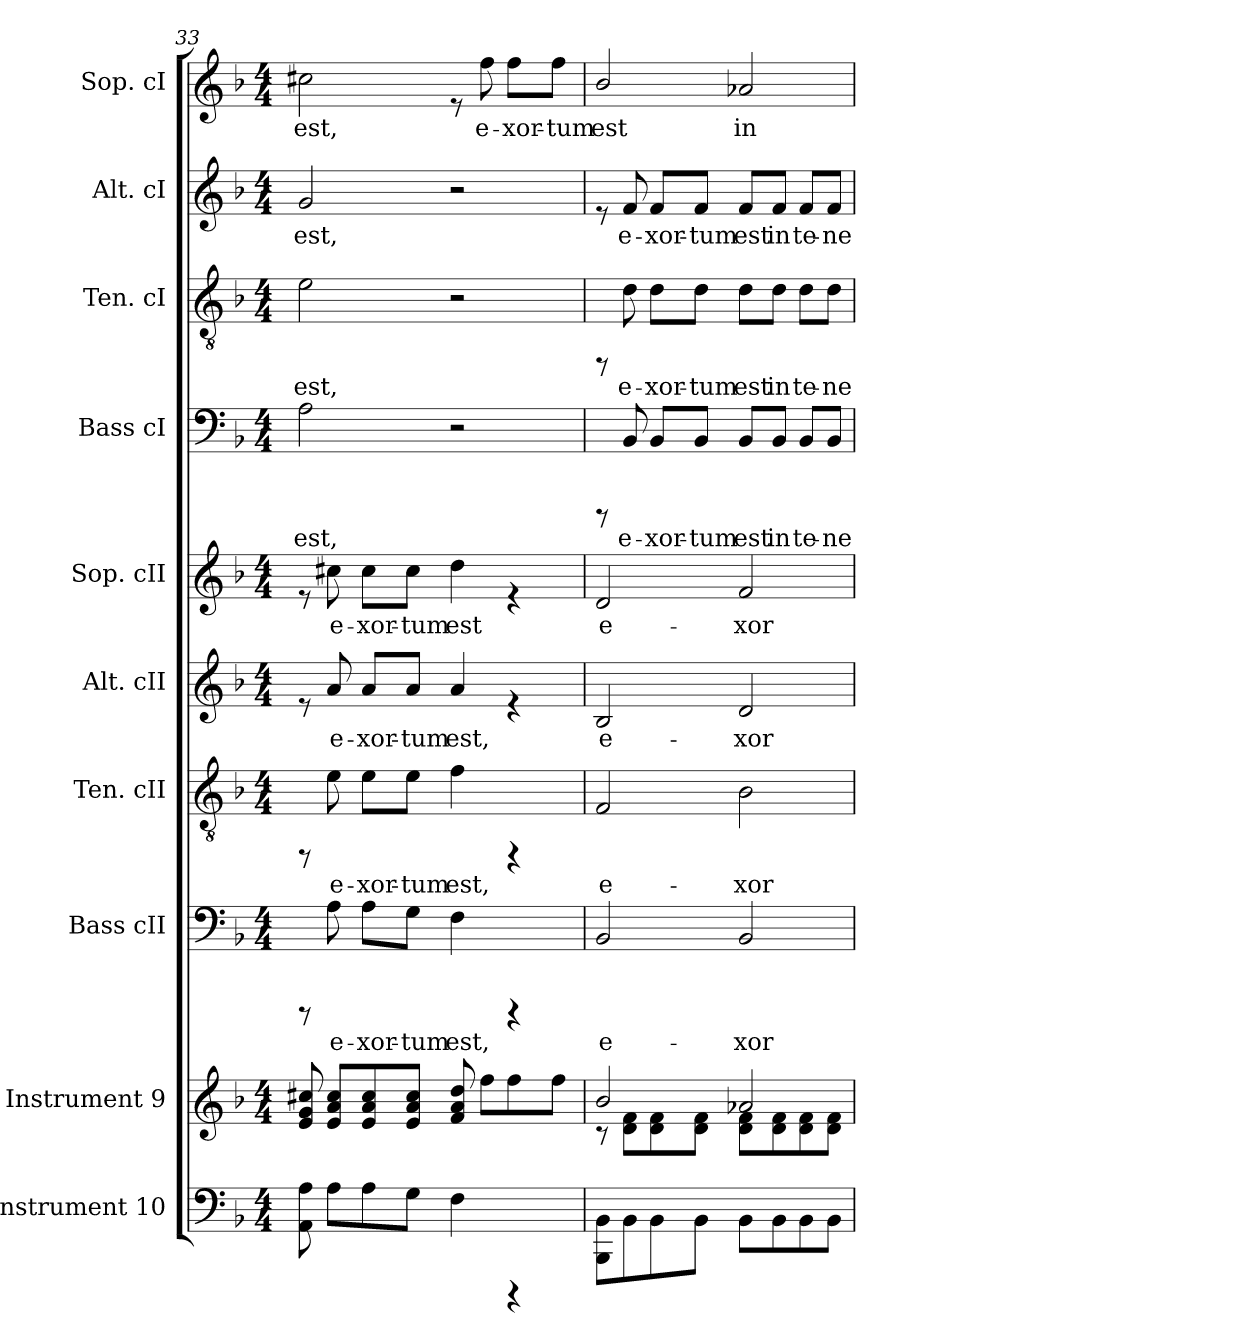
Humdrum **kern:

**kern	**kern	**kern	**text	**kern	**text	**kern	**text	**kern	**text	**kern	**text	**kern	**text	**kern	**text	**kern	**text
*part10	*part9	*part8	*part8	*part7	*part7	*part6	*part6	*part5	*part5	*part4	*part4	*part3	*part3	*part2	*part2	*part1	*part1
*staff10	*staff9	*staff8	*staff8	*staff7	*staff7	*staff6	*staff6	*staff5	*staff5	*staff4	*staff4	*staff3	*staff3	*staff2	*staff2	*staff1	*staff1
*I"Instrument 10	*I"Instrument 9	*I"Bass cII	*	*I"Ten. cII	*	*I"Alt. cII	*	*I"Sop. cII	*	*I"Bass cI	*	*I"Ten. cI	*	*I"Alt. cI	*	*I"Sop. cI	*
*	*	*I'Bass cII	*	*I'Ten. cII	*	*I'Alt. cII	*	*I'Sop. cII	*	*I'Bass cI	*	*I'Ten. cI	*	*I'Alt. cI	*	*I'Sop. cI	*
*clefF4	*clefG2	*clefF4	*	*clefGv2	*	*clefG2	*	*clefG2	*	*clefF4	*	*clefGv2	*	*clefG2	*	*clefG2	*
*k[b-]	*k[b-]	*k[b-]	*	*k[b-]	*	*k[b-]	*	*k[b-]	*	*k[b-]	*	*k[b-]	*	*k[b-]	*	*k[b-]	*
*F:	*F:	*F:	*	*F:	*	*F:	*	*F:	*	*F:	*	*F:	*	*F:	*	*F:	*
*M4/4	*M4/4	*M4/4	*	*M4/4	*	*M4/4	*	*M4/4	*	*M4/4	*	*M4/4	*	*M4/4	*	*M4/4	*
=33	=33	=33	=33	=33	=33	=33	=33	=33	=33	=33	=33	=33	=33	=33	=33	=33	=33
!	!	!	!	!	!	!	!	!	!	!	!LO:LY:b:rj	!	!LO:LY:b:rj	!	!LO:LY:b:rj	!	!LO:LY:b:rj
8A\ 8AA\	8cc#X/ 8g/ 8e/	8rAAAA	.	8rDD	.	8rd	.	8rd	.	2A\	est,	2e\	est,	2g/	est,	2cc#X\	est,
!	!	!	!LO:LY:b:rj	!	!LO:LY:b:rj	!	!LO:LY:b:rj	!	!LO:LY:b:rj	!	!	!	!	!	!	!	!
8A\L	8cc#/ 8a/ 8e/L	8A\	e-	8e\	e-	8a/	e-	8cc#X\	e-	.	.	.	.	.	.	.	.
!	!	!	!LO:LY:b:rj	!	!LO:LY:b:rj	!	!LO:LY:b:rj	!	!LO:LY:b:rj	!	!	!	!	!	!	!	!
8A\	8cc#/ 8a/ 8e/	8A\L	-xor-	8e\L	-xor-	8a/L	-xor-	8cc#\L	-xor-	.	.	.	.	.	.	.	.
!	!	!	!LO:LY:b:rj	!	!LO:LY:b:rj	!	!LO:LY:b:rj	!	!LO:LY:b:rj	!	!	!	!	!	!	!	!
8G\J	8cc#/ 8a/ 8e/J	8G\J	-tum	8e\J	-tum	8a/J	-tum	8cc#\J	-tum	.	.	.	.	.	.	.	.
!	!	!	!LO:LY:b:rj	!	!LO:LY:b:rj	!	!LO:LY:b:rj	!	!LO:LY:b:rj	!	!	!	!	!	!	!	!
4F\	8dd/ 8a/ 8f/	4F\	est,	4f\	est,	4a/	est,	4dd\	est	2r	.	2r	.	2r	.	8rd	.
!	!	!	!	!	!	!	!	!	!	!	!	!	!	!	!	!	!LO:LY:b:rj
.	8ff\L	.	.	.	.	.	.	.	.	.	.	.	.	.	.	8ff\	e-
!	!	!	!	!	!	!	!	!	!	!	!	!	!	!	!	!	!LO:LY:b:rj
4rAAAA	8ff\	4rAAAA	.	4rDD	.	4rd	.	4rd	.	.	.	.	.	.	.	8ff\L	-xor-
!	!	!	!	!	!	!	!	!	!	!	!	!	!	!	!	!	!LO:LY:b:rj
.	8ff\J	.	.	.	.	.	.	.	.	.	.	.	.	.	.	8ff\J	-tum
=34	=34	=34	=34	=34	=34	=34	=34	=34	=34	=34	=34	=34	=34	=34	=34	=34	=34
*	*^	*	*	*	*	*	*	*	*	*	*	*	*	*	*	*	*
!	!	!	!	!LO:LY:b:rj	!	!LO:LY:b:rj	!	!LO:LY:b:rj	!	!LO:LY:b:rj	!	!	!	!	!	!	!	!LO:LY:b:rj
8BB-\ 8BBB-\L	2b-/	8rc	2BB-/	e-	2F/	e-	2B-/	e-	2d/	e-	8rAAAA	.	8rDD	.	8rd	.	2b-/	est
!	!	!	!	!	!	!	!	!	!	!	!	!LO:LY:b:rj	!	!LO:LY:b:rj	!	!LO:LY:b:rj	!	!
8BB-\	.	8f\ 8d\L	.	.	.	.	.	.	.	.	8BB-/	e-	8d\	e-	8f/	e-	.	.
!	!	!	!	!	!	!	!	!	!	!	!	!LO:LY:b:rj	!	!LO:LY:b:rj	!	!LO:LY:b:rj	!	!
8BB-\	.	8f\ 8d\	.	.	.	.	.	.	.	.	8BB-/L	-xor-	8d\L	-xor-	8f/L	-xor-	.	.
!	!	!	!	!	!	!	!	!	!	!	!	!LO:LY:b:rj	!	!LO:LY:b:rj	!	!LO:LY:b:rj	!	!
8BB-\J	.	8f\ 8d\J	.	.	.	.	.	.	.	.	8BB-/J	-tum	8d\J	-tum	8f/J	-tum	.	.
!	!	!	!	!LO:LY:b:rj	!	!LO:LY:b:rj	!	!LO:LY:b:rj	!	!LO:LY:b:rj	!	!LO:LY:b:rj	!	!LO:LY:b:rj	!	!LO:LY:b:rj	!	!LO:LY:b:rj
8BB-\L	2a-X/	8f\ 8d\L	2BB-/	-xor-	2B-\	-xor-	2d/	-xor-	2f/	-xor-	8BB-/L	est	8d\L	est	8f/L	est	2a-X/	in
!	!	!	!	!	!	!	!	!	!	!	!	!LO:LY:b:rj	!	!LO:LY:b:rj	!	!LO:LY:b:rj	!	!
8BB-\	.	8f\ 8d\	.	.	.	.	.	.	.	.	8BB-/J	in	8d\J	in	8f/J	in	.	.
!	!	!	!	!	!	!	!	!	!	!	!	!LO:LY:b:rj	!	!LO:LY:b:rj	!	!LO:LY:b:rj	!	!
8BB-\	.	8f\ 8d\	.	.	.	.	.	.	.	.	8BB-/L	te-	8d\L	te-	8f/L	te-	.	.
!	!	!	!	!	!	!	!	!	!	!	!	!LO:LY:b:rj	!	!LO:LY:b:rj	!	!LO:LY:b:rj	!	!
8BB-\J	.	8f\ 8d\J	.	.	.	.	.	.	.	.	8BB-/J	-ne-	8d\J	-ne-	8f/J	-ne-	.	.
*	*v	*v	*	*	*	*	*	*	*	*	*	*	*	*	*	*	*	*
=	=	=	=	=	=	=	=	=	=	=	=	=	=	=	=	=	=
*-	*-	*-	*-	*-	*-	*-	*-	*-	*-	*-	*-	*-	*-	*-	*-	*-	*-
